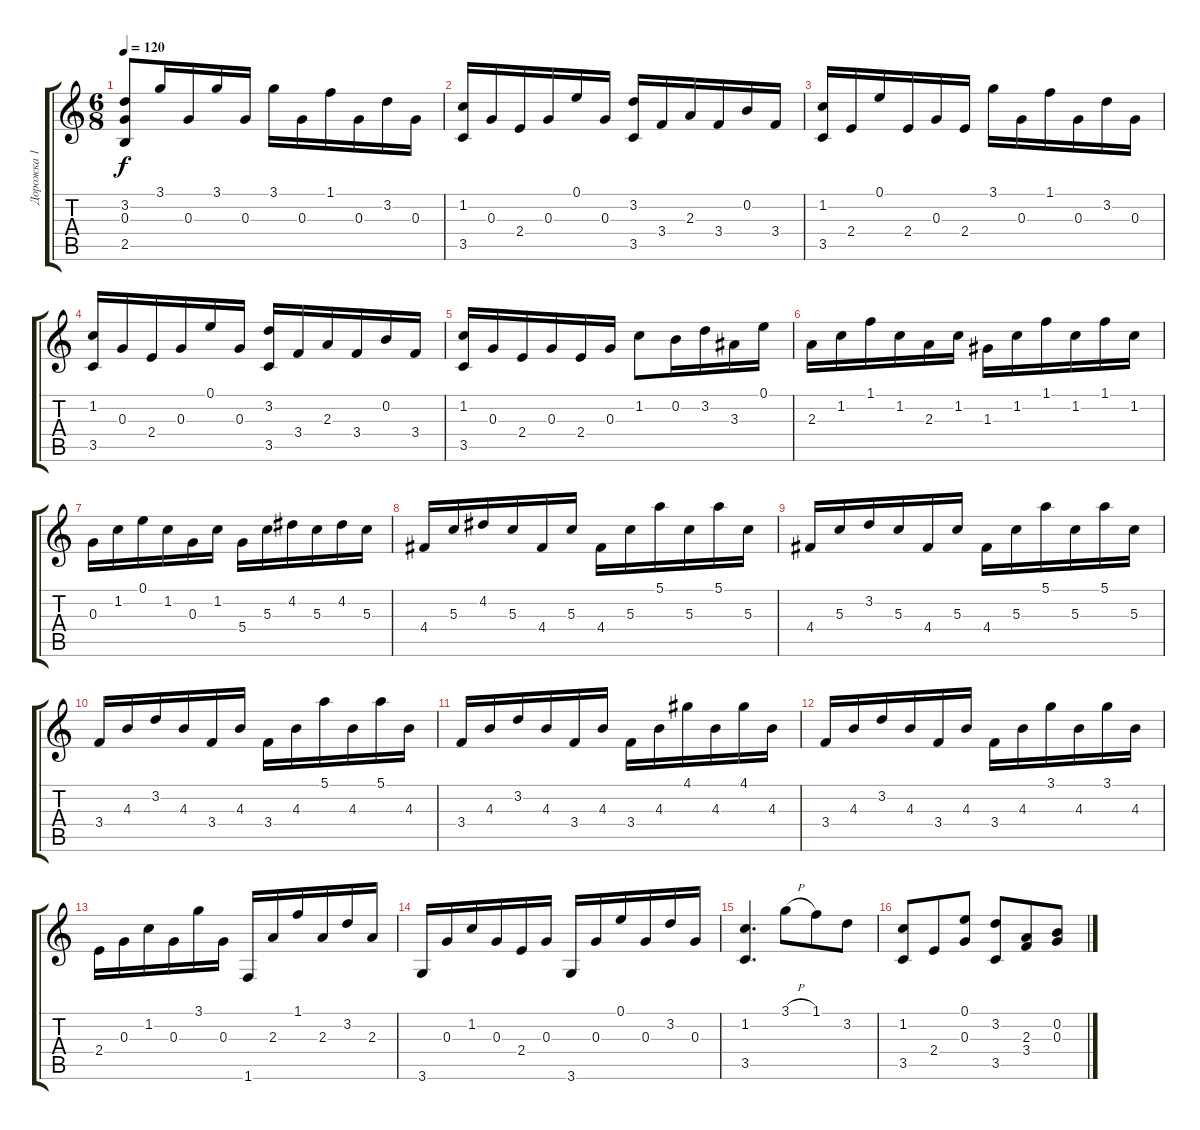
\track ("Дорожка 1" "Дорожка 1") {instrument acousticguitarnylon}
\staff {score tabs}
\tuning (E4 B3 G3 D3 A2 E2) {hide}
\ts (6 8)
\tempo 120
\clef g2
\ks c
(3.2 0.3 2.5).8{dy f} 3.1.16 0.3.16 3.1.16 0.3.16 3.1.16 0.3.16 1.1.16 0.3.16 3.2.16 0.3.16 |
(1.2 3.5).16 0.3.16 2.4.16 0.3.16 0.1.16 0.3.16 (3.2 3.5).16 3.4.16 2.3.16 3.4.16 0.2.16 3.4.16 |
(1.2 3.5).16 2.4.16 0.1.16 2.4.16 0.3.16 2.4.16 3.1.16 0.3.16 1.1.16 0.3.16 3.2.16 0.3.16 |
(1.2 3.5).16 0.3.16 2.4.16 0.3.16 0.1.16 0.3.16 (3.2 3.5).16 3.4.16 2.3.16 3.4.16 0.2.16 3.4.16 |
(1.2 3.5).16 0.3.16 2.4.16 0.3.16 2.4.16 0.3.16 1.2.8 0.2.16 3.2.16 3.3.16 0.1.16 |
2.3.16 1.2.16 1.1.16 1.2.16 2.3.16 1.2.16 1.3.16 1.2.16 1.1.16 1.2.16 1.1.16 1.2.16 |
0.3.16 1.2.16 0.1.16 1.2.16 0.3.16 1.2.16 5.4.16 5.3.16 4.2.16 5.3.16 4.2.16 5.3.16 |
4.4.16 5.3.16 4.2.16 5.3.16 4.4.16 5.3.16 4.4.16 5.3.16 5.1.16 5.3.16 5.1.16 5.3.16 |
4.4.16 5.3.16 3.2.16 5.3.16 4.4.16 5.3.16 4.4.16 5.3.16 5.1.16 5.3.16 5.1.16 5.3.16 |
3.4.16 4.3.16 3.2.16 4.3.16 3.4.16 4.3.16 3.4.16 4.3.16 5.1.16 4.3.16 5.1.16 4.3.16 |
3.4.16 4.3.16 3.2.16 4.3.16 3.4.16 4.3.16 3.4.16 4.3.16 4.1.16 4.3.16 4.1.16 4.3.16 |
3.4.16 4.3.16 3.2.16 4.3.16 3.4.16 4.3.16 3.4.16 4.3.16 3.1.16 4.3.16 3.1.16 4.3.16 |
2.4.16 0.3.16 1.2.16 0.3.16 3.1.16 0.3.16 1.6.16 2.3.16 1.1.16 2.3.16 3.2.16 2.3.16 |
3.6.16 0.3.16 1.2.16 0.3.16 2.4.16 0.3.16 3.6.16 0.3.16 0.1.16 0.3.16 3.2.16 0.3.16 |
(1.2 3.5).4{d} 3.1{h}.8 1.1.8 3.2.8 |
(1.2 3.5).8 2.4.8 (0.1 0.3).8 (3.2 3.5).8 (2.3 3.4).8 (0.2 0.3).8
